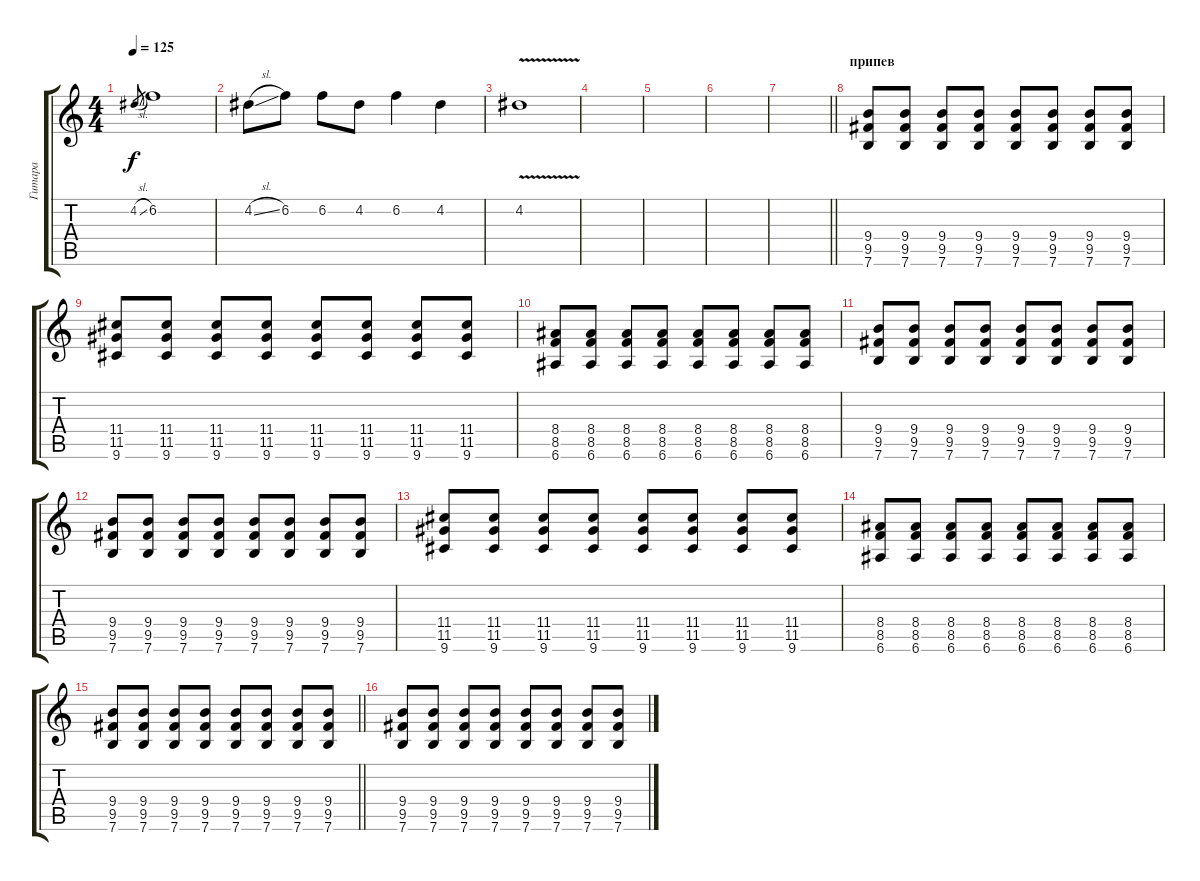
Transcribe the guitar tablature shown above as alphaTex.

\track ("Гитара" "Гитара") {instrument electricguitarclean}
\staff {score tabs}
\tuning (E4 B3 G3 D3 A2 E2) {hide}
\ts (4 4)
\tempo 125
\clef g2
\ks c
4.2{sl}.8{gr dy f} 6.2.1 |
4.2{sl}.8 6.2.8 6.2.8 4.2.8 6.2.4 4.2.4 |
4.2{v}.1 |
|
|
|
\barLineRight lightlight
|
\section ("" "припев")
(9.4 9.5 7.6).8{volume 13 balance 0} (9.4 9.5 7.6).8 (9.4 9.5 7.6).8 (9.4 9.5 7.6).8 (9.4 9.5 7.6).8 (9.4 9.5 7.6).8 (9.4 9.5 7.6).8 (9.4 9.5 7.6).8 |
(11.4 11.5 9.6).8 (11.4 11.5 9.6).8 (11.4 11.5 9.6).8 (11.4 11.5 9.6).8 (11.4 11.5 9.6).8 (11.4 11.5 9.6).8 (11.4 11.5 9.6).8 (11.4 11.5 9.6).8 |
(8.4 8.5 6.6).8 (8.4 8.5 6.6).8 (8.4 8.5 6.6).8 (8.4 8.5 6.6).8 (8.4 8.5 6.6).8 (8.4 8.5 6.6).8 (8.4 8.5 6.6).8 (8.4 8.5 6.6).8 |
(9.4 9.5 7.6).8 (9.4 9.5 7.6).8 (9.4 9.5 7.6).8 (9.4 9.5 7.6).8 (9.4 9.5 7.6).8 (9.4 9.5 7.6).8 (9.4 9.5 7.6).8 (9.4 9.5 7.6).8 |
(9.4 9.5 7.6).8 (9.4 9.5 7.6).8 (9.4 9.5 7.6).8 (9.4 9.5 7.6).8 (9.4 9.5 7.6).8 (9.4 9.5 7.6).8 (9.4 9.5 7.6).8 (9.4 9.5 7.6).8 |
(11.4 11.5 9.6).8 (11.4 11.5 9.6).8 (11.4 11.5 9.6).8 (11.4 11.5 9.6).8 (11.4 11.5 9.6).8 (11.4 11.5 9.6).8 (11.4 11.5 9.6).8 (11.4 11.5 9.6).8 |
(8.4 8.5 6.6).8 (8.4 8.5 6.6).8 (8.4 8.5 6.6).8 (8.4 8.5 6.6).8 (8.4 8.5 6.6).8 (8.4 8.5 6.6).8 (8.4 8.5 6.6).8 (8.4 8.5 6.6).8 |
\barLineRight lightlight
(9.4 9.5 7.6).8 (9.4 9.5 7.6).8 (9.4 9.5 7.6).8 (9.4 9.5 7.6).8 (9.4 9.5 7.6).8 (9.4 9.5 7.6).8 (9.4 9.5 7.6).8 (9.4 9.5 7.6).8 |
(9.4 9.5 7.6).8 (9.4 9.5 7.6).8 (9.4 9.5 7.6).8 (9.4 9.5 7.6).8 (9.4 9.5 7.6).8 (9.4 9.5 7.6).8 (9.4 9.5 7.6).8 (9.4 9.5 7.6).8
